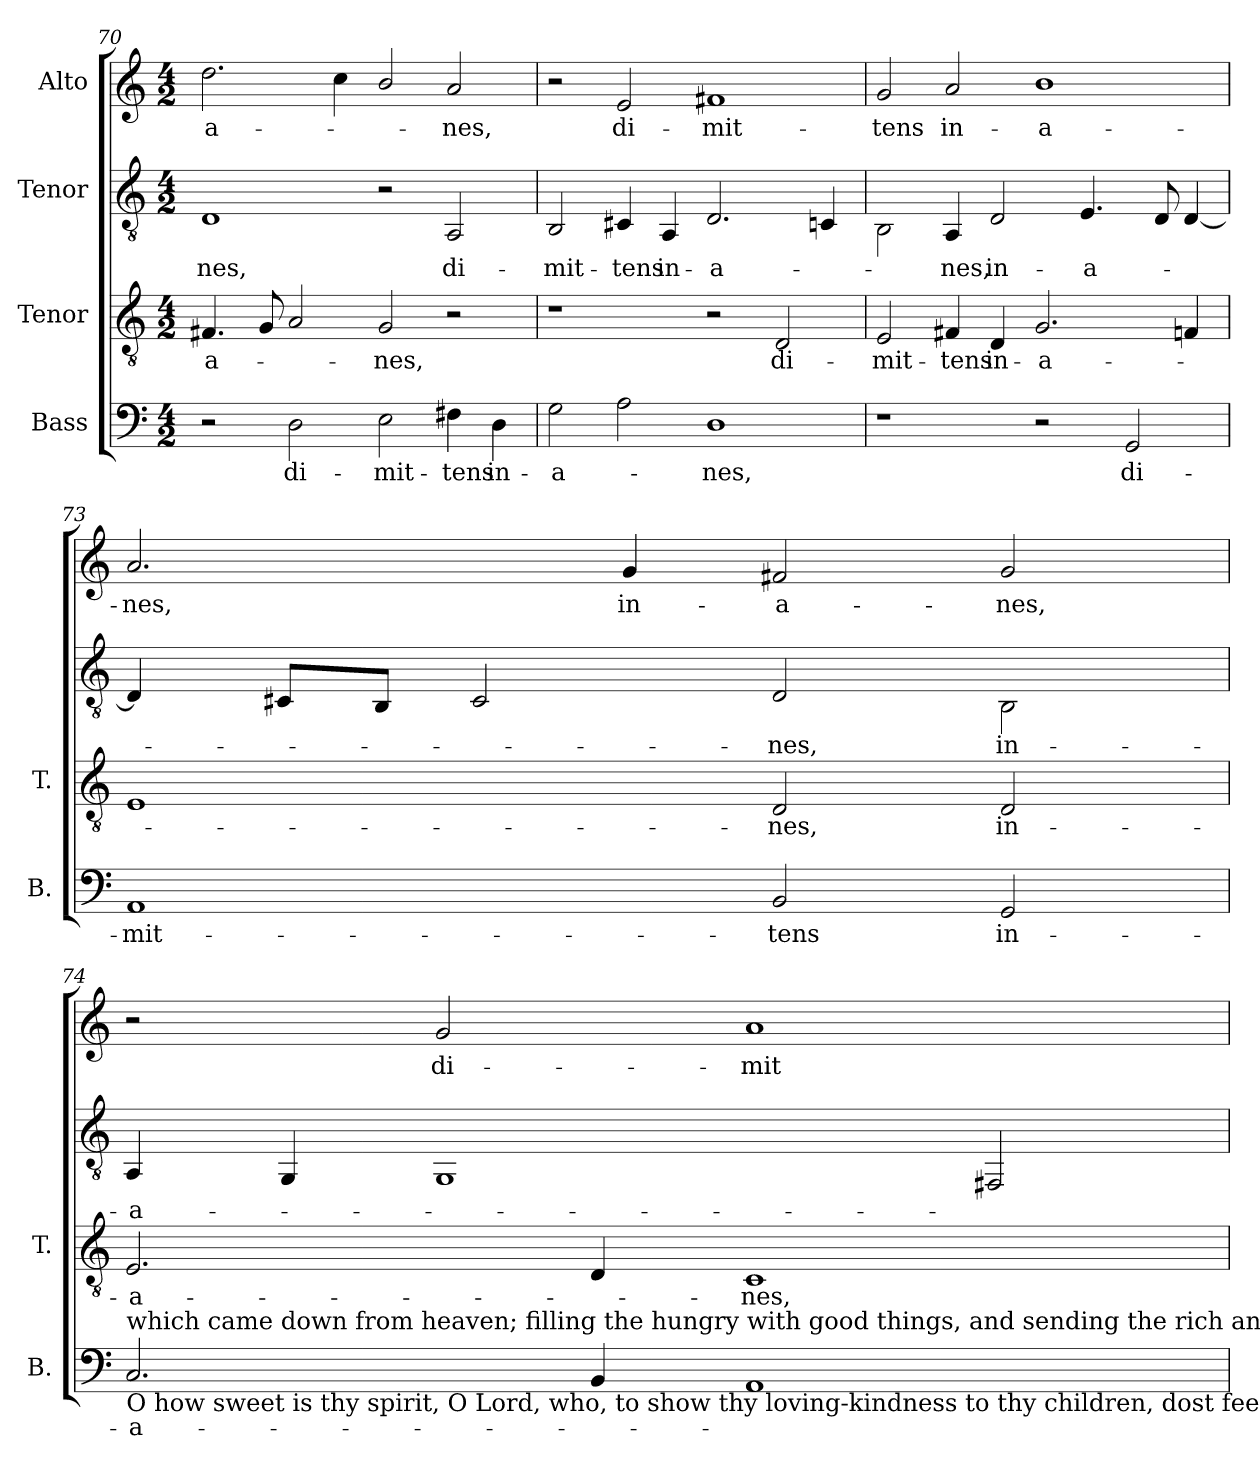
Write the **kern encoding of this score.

**kern	**text	**kern	**text	**kern	**text	**kern	**text
*part4	*part4	*part3	*part3	*part2	*part2	*part1	*part1
*staff4	*staff4	*staff3	*staff3	*staff2	*staff2	*staff1	*staff1
*I"Bass	*	*I"Tenor	*	*I"Tenor	*	*I"Alto	*
*I'B.	*	*I'T.	*	*	*	*	*
!!LO:LB:g=z
*clefF4	*	*clefGv2	*	*clefGv2	*	*clefG2	*
*	*	*ITrd7c12	*	*	*	*	*
*k[]	*	*k[]	*	*k[]	*	*k[]	*
*C:	*	*C:	*	*C:	*	*C:	*
*M4/2	*	*M4/2	*	*M4/2	*	*M4/2	*
=70	=70	=70	=70	=70	=70	=70	=70
!	!	!	!LO:LY:b:color=#000000	!	!	!	!
!	!	!	!	!	!LO:LY:b:color=#000000	!	!
!	!	!	!	!	!	!	!LO:LY:b:color=#000000
2r	.	4.FF#Xi/	-a-	1Di	-nes,	2.ddi\	-a-
.	.	8GGi/	.	.	.	.	.
!	!LO:LY:b:color=#000000	!	!	!	!	!	!
2Di\	di-	2AAi/	.	.	.	.	.
.	.	.	.	.	.	4cci\	.
!	!LO:LY:b:color=#000000	!	!	!	!	!	!
!	!	!	!LO:LY:b:color=#000000	!	!	!	!
2Ei\	-mit-	2GGi/	-nes,	2r	.	2bi/	.
!	!LO:LY:b:color=#000000	!	!	!	!	!	!
!	!	!	!	!	!LO:LY:b:color=#000000	!	!
!	!	!	!	!	!	!	!LO:LY:b:color=#000000
4F#Xi\	-tens	2r	.	2AAi/	di-	2ai/	-nes,
!	!LO:LY:b:color=#000000	!	!	!	!	!	!
4Di\	in-	.	.	.	.	.	.
=71	=71	=71	=71	=71	=71	=71	=71
!	!LO:LY:b:color=#000000	!	!	!	!	!	!
!	!	!	!	!	!LO:LY:b:color=#000000	!	!
2Gi\	-a-	1r	.	2BBi/	-mit-	2r	.
!	!	!	!	!	!LO:LY:b:color=#000000	!	!
!	!	!	!	!	!	!	!LO:LY:b:color=#000000
2Ai\	.	.	.	4C#Xi/	-tens	2ei/	di-
!	!	!	!	!	!LO:LY:b:color=#000000	!	!
.	.	.	.	4AAi/	in-	.	.
!	!LO:LY:b:color=#000000	!	!	!	!	!	!
!	!	!	!	!	!LO:LY:b:color=#000000	!	!
!	!	!	!	!	!	!	!LO:LY:b:color=#000000
1Di	-nes,	2r	.	2.Di/	-a-	1f#Xi	-mit-
!	!	!	!LO:LY:b:color=#000000	!	!	!	!
.	.	2DDi/	di-	.	.	.	.
.	.	.	.	4Cni/	.	.	.
=72	=72	=72	=72	=72	=72	=72	=72
!	!	!	!LO:LY:b:color=#000000	!	!	!	!
!	!	!	!	!	!	!	!LO:LY:b:color=#000000
1r	.	2EEi/	-mit-	2BBi\	.	2gi/	-tens
!	!	!	!LO:LY:b:color=#000000	!	!	!	!
!	!	!	!	!	!LO:LY:b:color=#000000	!	!
!	!	!	!	!	!	!	!LO:LY:b:color=#000000
.	.	4FF#Xi/	-tens	4AAi/	-nes,	2ai/	in-
!	!	!	!LO:LY:b:color=#000000	!	!	!	!
!	!	!	!	!	!LO:LY:b:color=#000000	!	!
.	.	4DDi/	in-	2Di/	in-	.	.
!	!	!	!LO:LY:b:color=#000000	!	!	!	!
!	!	!	!	!	!	!	!LO:LY:b:color=#000000
2r	.	2.GGi/	-a-	.	.	1bi	-a-
!	!	!	!	!	!LO:LY:b:color=#000000	!	!
.	.	.	.	4.Ei/	-a-	.	.
!	!LO:LY:b:color=#000000	!	!	!	!	!	!
2GGi/	di-	.	.	.	.	.	.
.	.	.	.	8Di/	.	.	.
.	.	4FFni/	.	[4Di/	.	.	.
=73	=73	=73	=73	=73	=73	=73	=73
!	!LO:LY:b:color=#000000	!	!	!	!	!	!
!	!	!	!	!	!	!	!LO:LY:b:color=#000000
1AAi	-mit-	1EEi	.	4Di/]	.	2.ai/	-nes,
.	.	.	.	8C#Xi/L	.	.	.
.	.	.	.	8BBi/J	.	.	.
.	.	.	.	2C#i/	.	.	.
!	!	!	!	!	!	!	!LO:LY:b:color=#000000
.	.	.	.	.	.	4gi/	in-
!	!LO:LY:b:color=#000000	!	!	!	!	!	!
!	!	!	!LO:LY:b:color=#000000	!	!	!	!
!	!	!	!	!	!LO:LY:b:color=#000000	!	!
!	!	!	!	!	!	!	!LO:LY:b:color=#000000
2BBi/	-tens	2DDi/	-nes,	2Di/	-nes,	2f#Xi/	-a-
!	!LO:LY:b:color=#000000	!	!	!	!	!	!
!	!	!	!LO:LY:b:color=#000000	!	!	!	!
!	!	!	!	!	!LO:LY:b:color=#000000	!	!
!	!	!	!	!	!	!	!LO:LY:b:color=#000000
2GGi/	in-	2DDi/	in-	2BBi\	in-	2gi/	-nes,
!!LO:PB:g=z
=74	=74	=74	=74	=74	=74	=74	=74
!	!LO:LY:b:color=#000000	!	!	!	!	!	!
!	!	!	!LO:LY:b:color=#000000	!	!	!	!
!LO:TX:b:t=O how sweet is thy spirit, O Lord, who, to show thy loving-kindness to thy children, dost feed them with that sweetest bread	!	!	!	!	!	!	!
!LO:TX:t=which came down from heaven; filling the hungry with good things, and sending the rich and disdainful empty away.	!	!	!	!	!	!	!
!	!	!	!	!	!LO:LY:b:color=#000000	!	!
2.Ci/	-a-	2.EEi/	-a-	4AAi/	-a-	2r	.
.	.	.	.	4GGi/	.	.	.
!	!	!	!	!	!	!	!LO:LY:b:color=#000000
.	.	.	.	1GGi	.	2gi/	di-
4BBi/	.	4DDi/	.	.	.	.	.
!	!	!	!LO:LY:b:color=#000000	!	!	!	!
!	!	!	!	!	!	!	!LO:LY:b:color=#000000
1AAi	.	1CCi	-nes,	.	.	1ai	-mit-
.	.	.	.	2FF#Xi/	.	.	.
=	=	=	=	=	=	=	=
*-	*-	*-	*-	*-	*-	*-	*-
